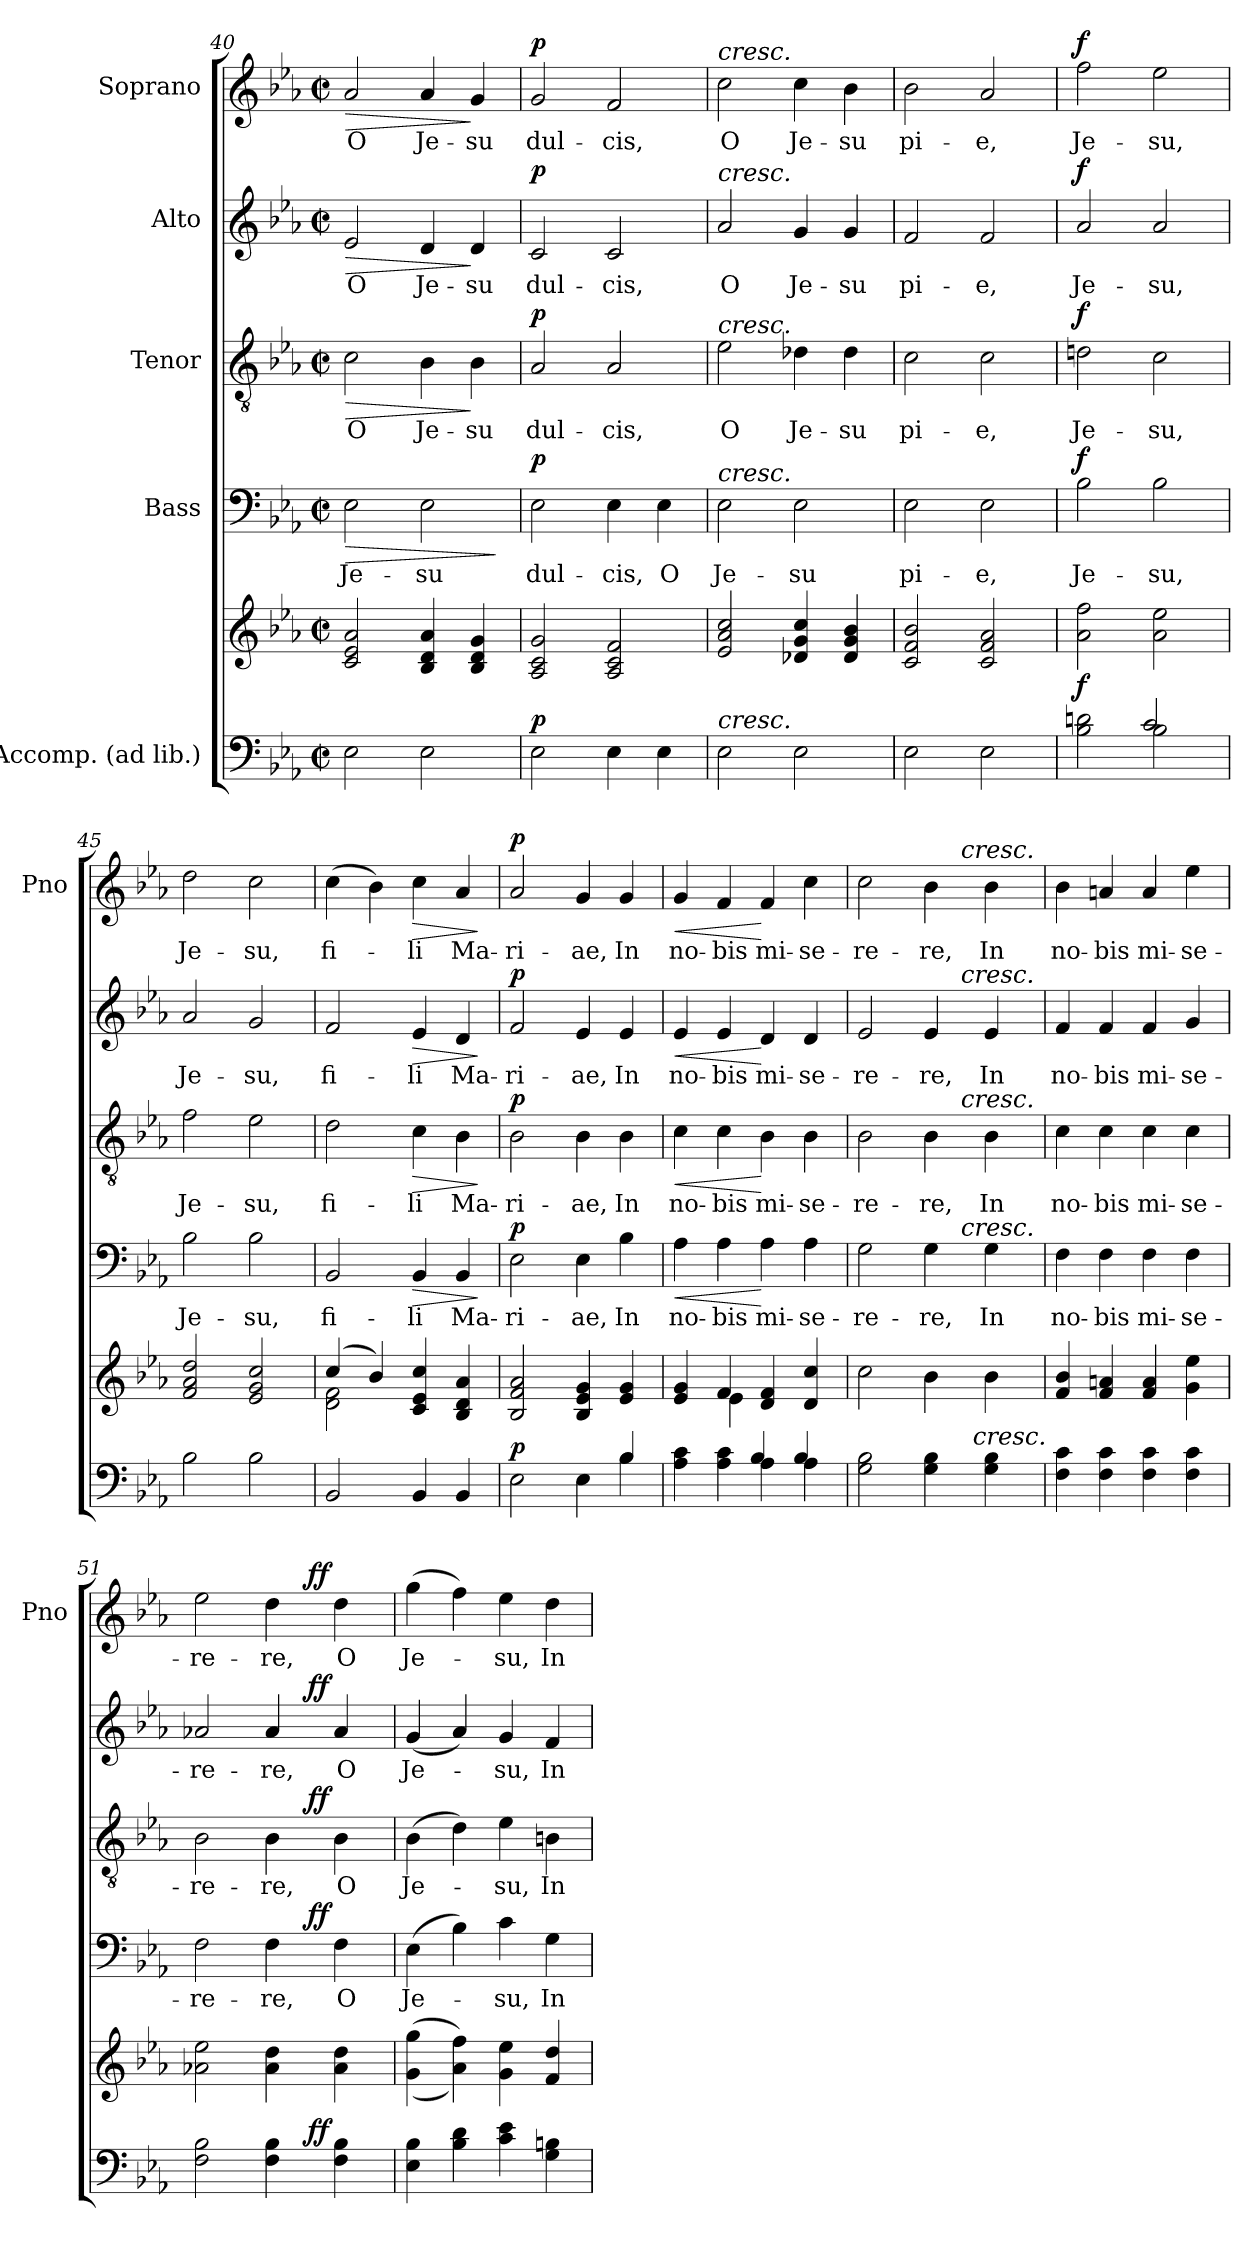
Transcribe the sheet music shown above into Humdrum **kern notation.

**kern	**kern	**dynam	**kern	**text	**dynam	**kern	**text	**dynam	**kern	**text	**dynam	**kern	**text	**dynam
*part5	*part5	*part5	*part4	*part4	*part4	*part3	*part3	*part3	*part2	*part2	*part2	*part1	*part1	*part1
*staff6	*staff5	*staff5/6	*staff4	*staff4	*staff4	*staff3	*staff3	*staff3	*staff2	*staff2	*staff2	*staff1	*staff1	*staff1
*I"Accomp. (ad lib.)	*	*	*I"Bass	*	*	*I"Tenor	*	*	*I"Alto	*	*	*I"Soprano	*	*
*	*	*	*	*	*	*	*	*	*	*	*	*I'Pno	*	*
*clefF4	*clefG2	*	*clefF4	*	*	*clefGv2	*	*	*clefG2	*	*	*clefG2	*	*
*k[b-e-a-]	*k[b-e-a-]	*	*k[b-e-a-]	*	*	*k[b-e-a-]	*	*	*k[b-e-a-]	*	*	*k[b-e-a-]	*	*
*E-:	*E-:	*	*E-:	*	*	*E-:	*	*	*E-:	*	*	*E-:	*	*
*M2/2	*M2/2	*	*M2/2	*	*	*M2/2	*	*	*M2/2	*	*	*M2/2	*	*
*met(c|)	*met(c|)	*	*met(c|)	*	*	*met(c|)	*	*	*met(c|)	*	*	*met(c|)	*	*
=40	=40	=40	=40	=40	=40	=40	=40	=40	=40	=40	=40	=40	=40	=40
!	!	!	!	!	!LO:HP:b	!	!	!LO:HP:b	!	!	!LO:HP:b	!	!	!LO:HP:b
2E-\	2c/ 2e-/ 2a-/	.	2E-\	Je-	>	2c\	O	>	2e-/	O	>	2a-/	O	>
2E-\	4B-/ 4d/ 4a-/	.	2E-\	-su	.	4B-\	Je-	.	4d/	Je-	.	4a-/	Je-	.
.	4B-/ 4d/ 4g/	.	.	.	.	4B-\	-su	]	4d/	-su	]	4g/	-su	]
.	.	.	.	.	]	.	.	.	.	.	.	.	.	.
=41	=41	=41	=41	=41	=41	=41	=41	=41	=41	=41	=41	=41	=41	=41
!	!	!LO:DY:a=2	!	!	!LO:DY:a	!	!	!LO:DY:a	!	!	!LO:DY:a	!	!	!LO:DY:a
2E-\	2A-/ 2c/ 2g/	p	2E-\	dul-	p	2A-/	dul-	p	2c/	dul-	p	2g/	dul-	p
4E-\	2A-/ 2c/ 2f/	.	4E-\	-cis,	.	2A-/	-cis,	.	2c/	-cis,	.	2f/	-cis,	.
4E-\	.	.	4E-\	O	.	.	.	.	.	.	.	.	.	.
=42	=42	=42	=42	=42	=42	=42	=42	=42	=42	=42	=42	=42	=42	=42
!	!	!	!	!	!	!	!	!	!	!	!	!LO:TX:a:i:t=cresc.	!	!
!	!	!	!	!	!	!	!	!	!LO:TX:a:i:t=cresc.	!	!	!	!	!
!	!	!	!	!	!	!LO:TX:a:i:t=cresc.	!	!	!	!	!	!	!	!
!	!	!	!LO:TX:a:i:t=cresc.	!	!	!	!	!	!	!	!	!	!	!
!LO:TX:a:i:t=cresc.	!	!	!	!	!	!	!	!	!	!	!	!	!	!
2E-\	2e-/ 2a-/ 2cc/	.	2E-\	Je-	.	2e-\	O	.	2a-/	O	.	2cc\	O	.
2E-\	4d-X/ 4g/ 4cc/	.	2E-\	-su	.	4d-X\	Je-	.	4g/	Je-	.	4cc\	Je-	.
.	4d-/ 4g/ 4b-/	.	.	.	.	4d-\	-su	.	4g/	-su	.	4b-\	-su	.
=43	=43	=43	=43	=43	=43	=43	=43	=43	=43	=43	=43	=43	=43	=43
2E-\	2c/ 2f/ 2b-/	.	2E-\	pi-	.	2c\	pi-	.	2f/	pi-	.	2b-\	pi-	.
2E-\	2c/ 2f/ 2a-/	.	2E-\	-e,	.	2c\	-e,	.	2f/	-e,	.	2a-/	-e,	.
!!LO:LB:g=z
=44	=44	=44	=44	=44	=44	=44	=44	=44	=44	=44	=44	=44	=44	=44
*^	*	*	*	*	*	*	*	*	*	*	*	*	*	*
!	!	!	!LO:DY:b	!	!	!LO:DY:a	!	!	!LO:DY:a	!	!	!LO:DY:a	!	!	!LO:DY:a
2B-\ 2dn\	2ryy	2a-\ 2ff\	f	2B-\	Je-	f	2dn\	Je-	f	2a-/	Je-	f	2ff\	Je-	f
2B-\	2c/	2a-\ 2ee-\	.	2B-\	-su,	.	2c\	-su,	.	2a-/	-su,	.	2ee-\	-su,	.
*v	*v	*	*	*	*	*	*	*	*	*	*	*	*	*	*
=45	=45	=45	=45	=45	=45	=45	=45	=45	=45	=45	=45	=45	=45	=45
2B-\	2f/ 2a-/ 2dd/	.	2B-\	Je-	.	2f\	Je-	.	2a-/	Je-	.	2dd\	Je-	.
2B-\	2e-/ 2g/ 2cc/	.	2B-\	-su,	.	2e-\	-su,	.	2g/	-su,	.	2cc\	-su,	.
=46	=46	=46	=46	=46	=46	=46	=46	=46	=46	=46	=46	=46	=46	=46
*	*^	*	*	*	*	*	*	*	*	*	*	*	*	*
2BB-/	(4cc/	2d\ 2f\	.	2BB-/	fi-	.	2d\	fi-	.	2f/	fi-	.	(4cc\	fi-	.
.	4b-/)	.	.	.	.	.	.	.	.	.	.	.	4b-\)	.	.
!	!	!	!	!	!	!LO:HP:b	!	!	!LO:HP:b	!	!	!LO:HP:b	!	!	!LO:HP:b
4BB-/	4c/ 4e-/ 4cc/	2ryy	.	4BB-/	-li	>	4c\	-li	>	4e-/	-li	>	4cc\	-li	>
4BB-/	4B-/ 4d/ 4a-/	.	.	4BB-/	Ma-	.	4B-\	Ma-	.	4d/	Ma-	.	4a-/	Ma-	.
*	*v	*v	*	*	*	*	*	*	*	*	*	*	*	*	*
.	.	.	.	.	]	.	.	]	.	.	]	.	.	]
=47	=47	=47	=47	=47	=47	=47	=47	=47	=47	=47	=47	=47	=47	=47
*^	*	*	*	*	*	*	*	*	*	*	*	*	*	*
!	!	!	!LO:DY:a=2	!	!	!LO:DY:a	!	!	!LO:DY:a	!	!	!LO:DY:a	!	!	!LO:DY:a
2E-\	2.ryy	2B-/ 2f/ 2a-/	p	2E-\	-ri-	p	2B-\	-ri-	p	2f/	-ri-	p	2a-/	-ri-	p
4E-\	.	4B-/ 4e-/ 4g/	.	4E-\	-ae,	.	4B-\	-ae,	.	4e-/	-ae,	.	4g/	-ae,	.
4B-\	4B-/	4e-/ 4g/	.	4B-\	In	.	4B-\	In	.	4e-/	In	.	4g/	In	.
=48	=48	=48	=48	=48	=48	=48	=48	=48	=48	=48	=48	=48	=48	=48	=48
*	*	*^	*	*	*	*	*	*	*	*	*	*	*	*	*
!	!	!	!	!	!	!	!LO:HP:b	!	!	!LO:HP:b	!	!	!LO:HP:b	!	!	!LO:HP:b
4A-\ 4c\	2ryy	4e-/ 4g/	4ryy	.	4A-\	no-	<	4c\	no-	<	4e-/	no-	<	4g/	no-	<
4A-\ 4c\	.	4f/	4e-\	.	4A-\	-bis	.	4c\	-bis	.	4e-/	-bis	.	4f/	-bis	.
4A-\	4B-/	4d/ 4f/	2ryy	.	4A-\	mi-	[	4B-\	mi-	[	4d/	mi-	[	4f/	mi-	[
4A-\	4B-/	4d/ 4cc/	.	.	4A-\	-se-	.	4B-\	-se-	.	4d/	-se-	.	4cc\	-se-	.
*	*	*v	*v	*	*	*	*	*	*	*	*	*	*	*	*	*
=49	=49	=49	=49	=49	=49	=49	=49	=49	=49	=49	=49	=49	=49	=49	=49
*	*	*	*	*^	*	*	*^	*	*	*^	*	*	*^	*	*
2G\ 2B-\	2ryy	2cc\	.	2G\	2ryy	-re-	.	2B-\	2ryy	-re-	.	2e-/	2ryy	-re-	.	2cc\	2ryy	-re-	.
4G\ 4B-\	8..ryy	4b-\	.	4G\	8.ryy	-re,	.	4B-\	8.ryy	-re,	.	4e-/	8.ryy	-re,	.	4b-\	8.ryy	-re,	.
!	!	!	!	!	!	!	!	!	!	!	!	!	!	!	!	!	!LO:TX:a:i:t=cresc.	!	!
!	!	!	!	!	!	!	!	!	!	!	!	!	!LO:TX:a:i:t=cresc.	!	!	!	!	!	!
!	!	!	!	!	!	!	!	!	!LO:TX:a:i:t=cresc.	!	!	!	!	!	!	!	!	!	!
!	!	!	!	!	!LO:TX:a:i:t=cresc.	!	!	!	!	!	!	!	!	!	!	!	!	!	!
.	.	.	.	.	4ryy	.	.	.	4ryy	.	.	.	4ryy	.	.	.	4ryy	.	.
!	!LO:TX:a:i:t=cresc.	!	!	!	!	!	!	!	!	!	!	!	!	!	!	!	!	!	!
.	4ryy	.	.	.	.	.	.	.	.	.	.	.	.	.	.	.	.	.	.
4G\ 4B-\	.	4b-\	.	4G\	.	In	.	4B-\	.	In	.	4e-/	.	In	.	4b-\	.	In	.
.	.	.	.	.	16ryy	.	.	.	16ryy	.	.	.	16ryy	.	.	.	16ryy	.	.
.	32ryy	.	.	.	.	.	.	.	.	.	.	.	.	.	.	.	.	.	.
*	*	*	*	*v	*v	*	*	*	*	*	*	*v	*v	*	*	*v	*v	*	*
*v	*v	*	*	*	*	*	*v	*v	*	*	*	*	*	*	*	*
!!LO:PB:g=z
=50	=50	=50	=50	=50	=50	=50	=50	=50	=50	=50	=50	=50	=50	=50
4F\ 4c\	4f/ 4b-/	.	4F\	no-	.	4c\	no-	.	4f/	no-	.	4b-\	no-	.
4F\ 4c\	4f/ 4an/	.	4F\	-bis	.	4c\	-bis	.	4f/	-bis	.	4an/	-bis	.
4F\ 4c\	4f/ 4a/	.	4F\	mi-	.	4c\	mi-	.	4f/	mi-	.	4a/	mi-	.
4F\ 4c\	4g\ 4ee-\	.	4F\	-se-	.	4c\	-se-	.	4g/	-se-	.	4ee-\	-se-	.
=51	=51	=51	=51	=51	=51	=51	=51	=51	=51	=51	=51	=51	=51	=51
*^	*	*	*^	*	*	*^	*	*	*^	*	*	*^	*	*
2F\ 2B-\	2ryy	2a-X\ 2ee-\	.	2F\	2ryy	-re-	.	2B-\	2ryy	-re-	.	2a-X/	2ryy	-re-	.	2ee-\	2ryy	-re-	.
4F\ 4B-\	8ryy	4a-\ 4dd\	.	4F\	8ryy	-re,	.	4B-\	8ryy	-re,	.	4a-/	8ryy	-re,	.	4dd\	8ryy	-re,	.
.	32ryy	.	.	.	32ryy	.	.	.	32ryy	.	.	.	32ryy	.	.	.	32ryy	.	.
!	!	!	!LO:DY:a=2	!	!	!	!LO:DY:a	!	!	!	!LO:DY:a	!	!	!	!LO:DY:a	!	!	!	!LO:DY:a
.	4ryy	.	ff	.	4ryy	.	ff	.	4ryy	.	ff	.	4ryy	.	ff	.	4ryy	.	ff
4F\ 4B-\	.	4a-\ 4dd\	.	4F\	.	O	.	4B-\	.	O	.	4a-/	.	O	.	4dd\	.	O	.
.	16.ryy	.	.	.	16.ryy	.	.	.	16.ryy	.	.	.	16.ryy	.	.	.	16.ryy	.	.
*	*	*	*	*v	*v	*	*	*	*	*	*	*v	*v	*	*	*v	*v	*	*
*v	*v	*	*	*	*	*	*v	*v	*	*	*	*	*	*	*	*
=52	=52	=52	=52	=52	=52	=52	=52	=52	=52	=52	=52	=52	=52	=52
4E-\ 4B-\	((4g\ 4gg\	.	(4E-\	Je-	.	(4B-\	Je-	.	(4g/	Je-	.	(4gg\	Je-	.
4B-\ 4d\	4a-\ 4ff\))	.	4B-\)	.	.	4d\)	.	.	4a-/)	.	.	4ff\)	.	.
4c\ 4e-\	4g\ 4ee-\	.	4c\	-su,	.	4e-\	-su,	.	4g/	-su,	.	4ee-\	-su,	.
4G\ 4Bn\	4f/ 4dd/	.	4G\	In	.	4Bn\	In	.	4f/	In	.	4dd\	In	.
=	=	=	=	=	=	=	=	=	=	=	=	=	=	=
*-	*-	*-	*-	*-	*-	*-	*-	*-	*-	*-	*-	*-	*-	*-
